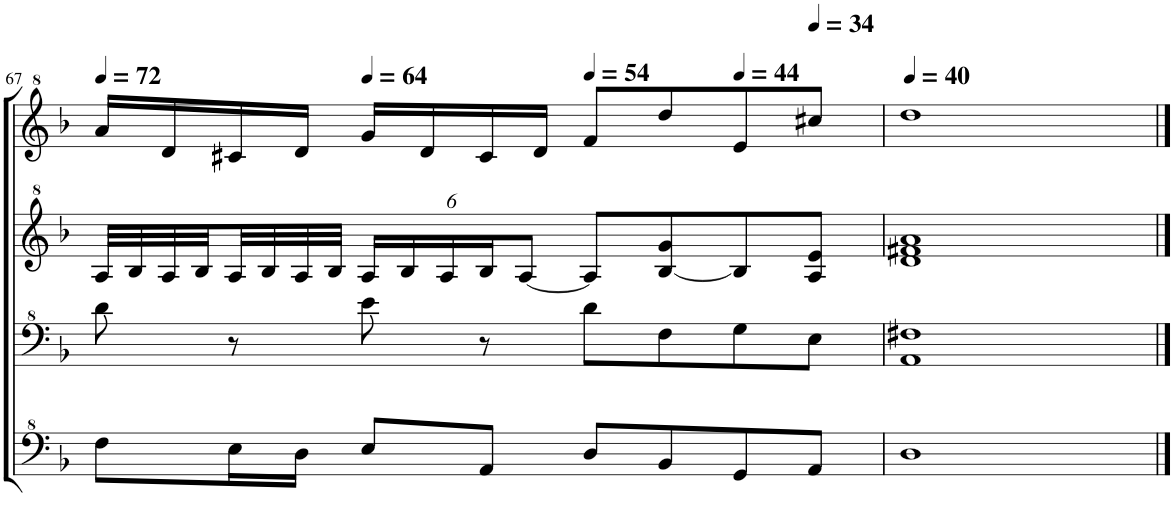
**kern	**kern	**kern	**kern
*part1	*part1	*part1	*part1
*staff4	*staff3	*staff2	*staff1
*I"Model III	*	*	*
!!LO:PB:g=z
*clefF^4	*clefF^4	*clefG^2	*clefG^2
*k[b-]	*k[b-]	*k[b-]	*k[b-]
*M4/4	*M4/4	*M4/4	*M4/4
*MM72	*MM72	*MM72	*MM72
=67	=67	=67	=67
8f\L	8dd\	32a/LLL	16aa/LL
.	.	32b-/	.
.	.	32a/	16dd/
.	.	32b-/	.
16e\L	8r	32a/	16cc#X/
.	.	32b-/	.
16d\JJ	.	32a/	16dd/JJ
.	.	32b-/JJJ	.
*	*	*Xbrackettup	*
*	*	*	*MM64
8e/L	8ee\	24a/LL	16gg/LL
.	.	24b-/	.
.	.	.	16dd/
.	.	24a/	.
8A/J	8r	24b-/J	16cc#/
.	.	[12a/J	.
.	.	.	16dd/JJ
*	*	*	*MM54
8d/L	8dd\L	8a/L]	8ff/L
8B-/	8f\	[8b-/ 8gg/	8ddd/
*	*	*	*MM44
8G/	8g\	8b-/]	8ee/
*	*	*	*MM34
8A/J	8e\J	8a/ 8ee/J	8ccc#X/J
=68	=68	=68	=68
*	*	*	*MM40
1d	1A 1f#X	1dd 1ff#X 1aa	1ddd
==	==	==	==
*-	*-	*-	*-
